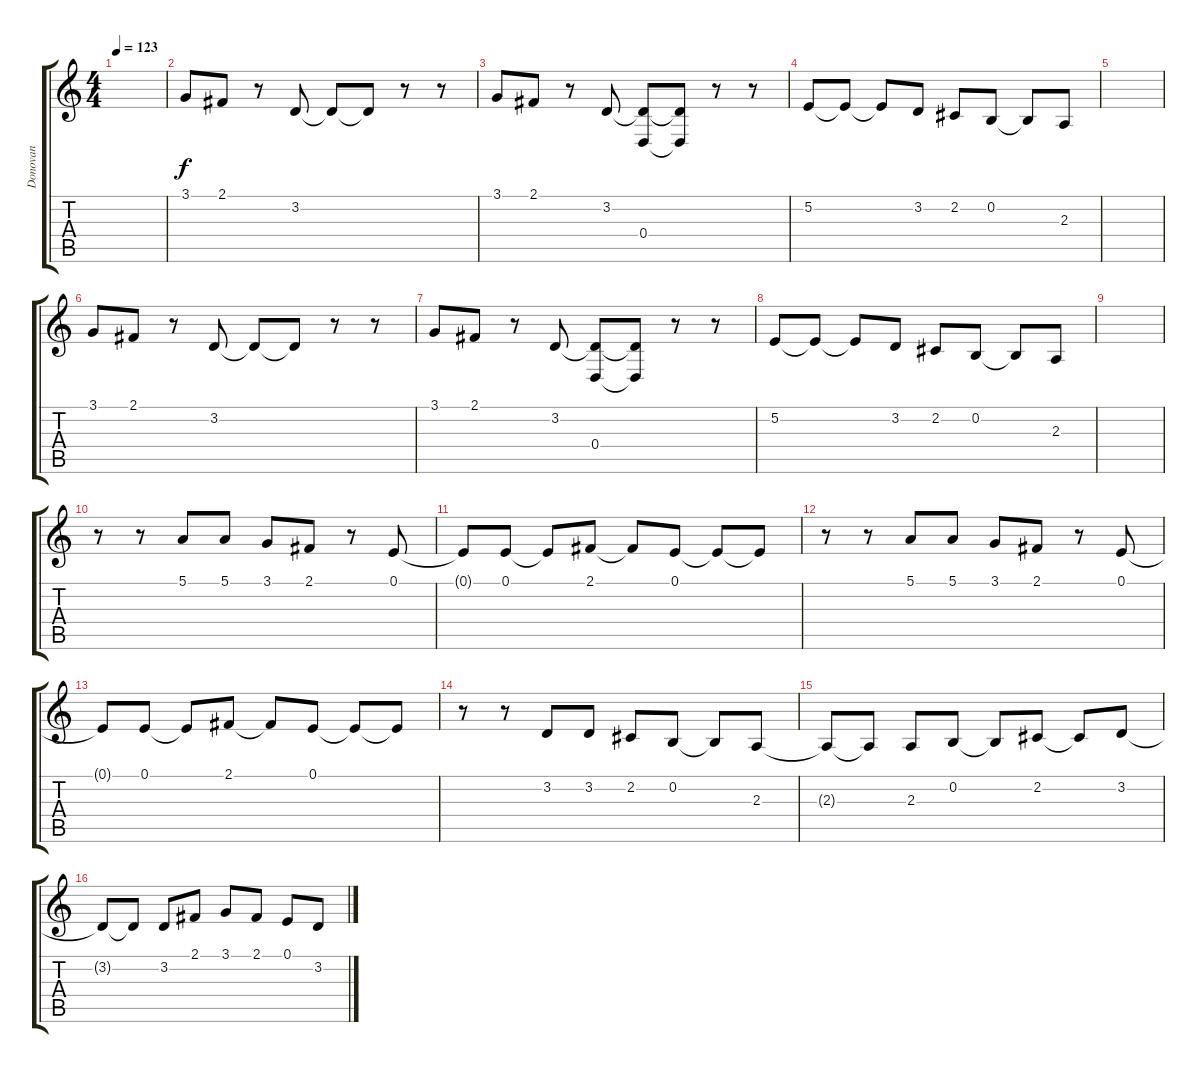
\track ("Donovan" "Donovan") {instrument voiceoohs}
\staff {score tabs}
\tuning (E4 B3 G3 D3 A2 E2) {hide}
\ts (4 4)
\tempo 123
\clef g2
\ks c
|
3.1.8 2.1.8 r.8 3.2.8 3.2{t}.8 3.2{t}.8 r.8 r.8 |
3.1.8 2.1.8 r.8 3.2.8 (3.2{t} 0.4).8 (3.2{t} 0.4{t}).8 r.8 r.8 |
5.2.8 5.2{t}.8 5.2{t}.8 3.2.8 2.2.8 0.2.8 0.2{t}.8 2.3.8 |
|
3.1.8 2.1.8 r.8 3.2.8 3.2{t}.8 3.2{t}.8 r.8 r.8 |
3.1.8 2.1.8 r.8 3.2.8 (3.2{t} 0.4).8 (3.2{t} 0.4{t}).8 r.8 r.8 |
5.2.8 5.2{t}.8 5.2{t}.8 3.2.8 2.2.8 0.2.8 0.2{t}.8 2.3.8 |
|
r.8 r.8 5.1.8 5.1.8 3.1.8 2.1.8 r.8 0.1.8 |
0.1{t}.8 0.1.8 0.1{t}.8 2.1.8 2.1{t}.8 0.1.8 0.1{t}.8 0.1{t}.8 |
r.8 r.8 5.1.8 5.1.8 3.1.8 2.1.8 r.8 0.1.8 |
0.1{t}.8 0.1.8 0.1{t}.8 2.1.8 2.1{t}.8 0.1.8 0.1{t}.8 0.1{t}.8 |
r.8 r.8 3.2.8 3.2.8 2.2.8 0.2.8 0.2{t}.8 2.3.8 |
2.3{t}.8 2.3{t}.8 2.3.8 0.2.8 0.2{t}.8 2.2.8 2.2{t}.8 3.2.8 |
3.2{t}.8 3.2{t}.8 3.2.8 2.1.8 3.1.8 2.1.8 0.1.8 3.2.8
